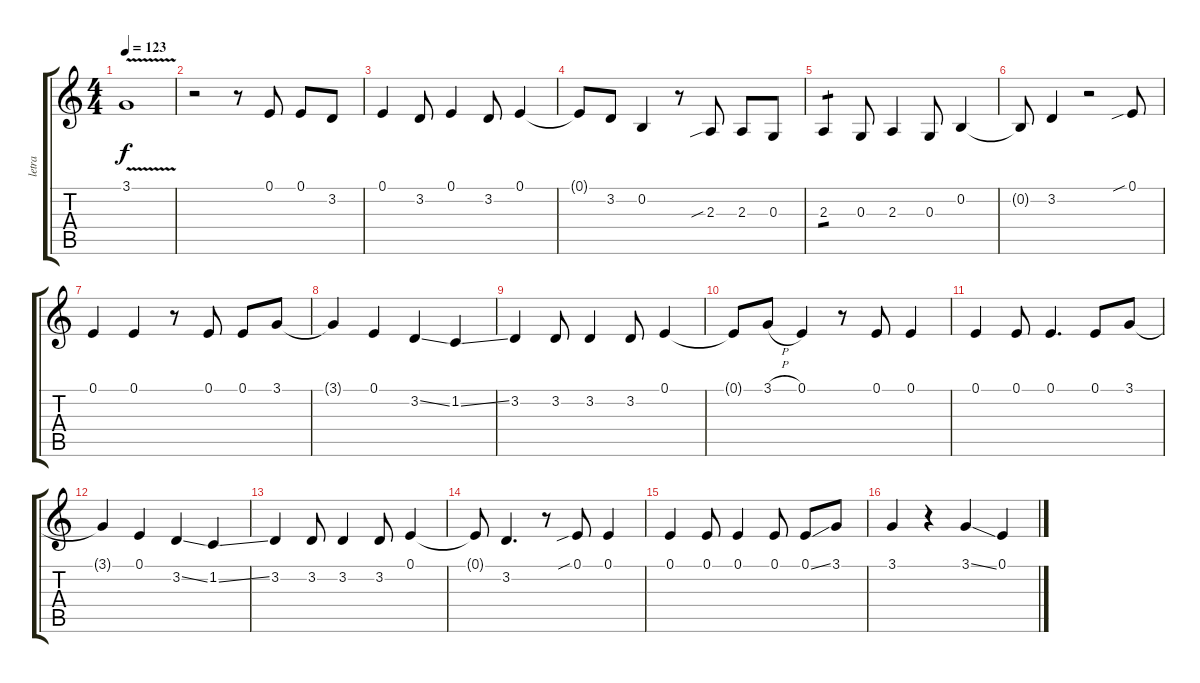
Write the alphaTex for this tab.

\track ("letra" "letra") {instrument lead2sawtooth}
\staff {score tabs}
\tuning (E4 B3 G3 D3 A2 E2) {hide}
\ts (4 4)
\tempo 123
\clef g2
\ks c
3.1{v t}.1{dy f} |
r.2 r.8 0.1.8 0.1.8 3.2.8 |
0.1.4 3.2.8 0.1.4 3.2.8 0.1.4 |
0.1{t}.8 3.2.8 0.2.4 r.8 2.3{sib}.8 2.3.8 0.3.8 |
2.3.4{tp 1} 0.3.8 2.3.4 0.3.8 0.2.4 |
0.2{t}.8 3.2.4 r.2 0.1{sib}.8 |
0.1.4 0.1.4 r.8 0.1.8 0.1.8 3.1.8 |
3.1{t}.4 0.1.4 3.2{ss}.4 1.2{ss}.4 |
3.2.4 3.2.8 3.2.4 3.2.8 0.1.4 |
0.1{t}.8 3.1{h}.8 0.1.4 r.8 0.1.8 0.1.4 |
0.1.4 0.1.8 0.1.4{d} 0.1.8 3.1.8 |
3.1{t}.4 0.1.4 3.2{ss}.4 1.2{ss}.4 |
3.2.4 3.2.8 3.2.4 3.2.8 0.1.4 |
0.1{t}.8 3.2.4{d} r.8 0.1{sib}.8 0.1.4 |
0.1.4 0.1.8 0.1.4 0.1.8 0.1{ss}.8 3.1.8 |
3.1.4 r.4 3.1{ss}.4 0.1.4
